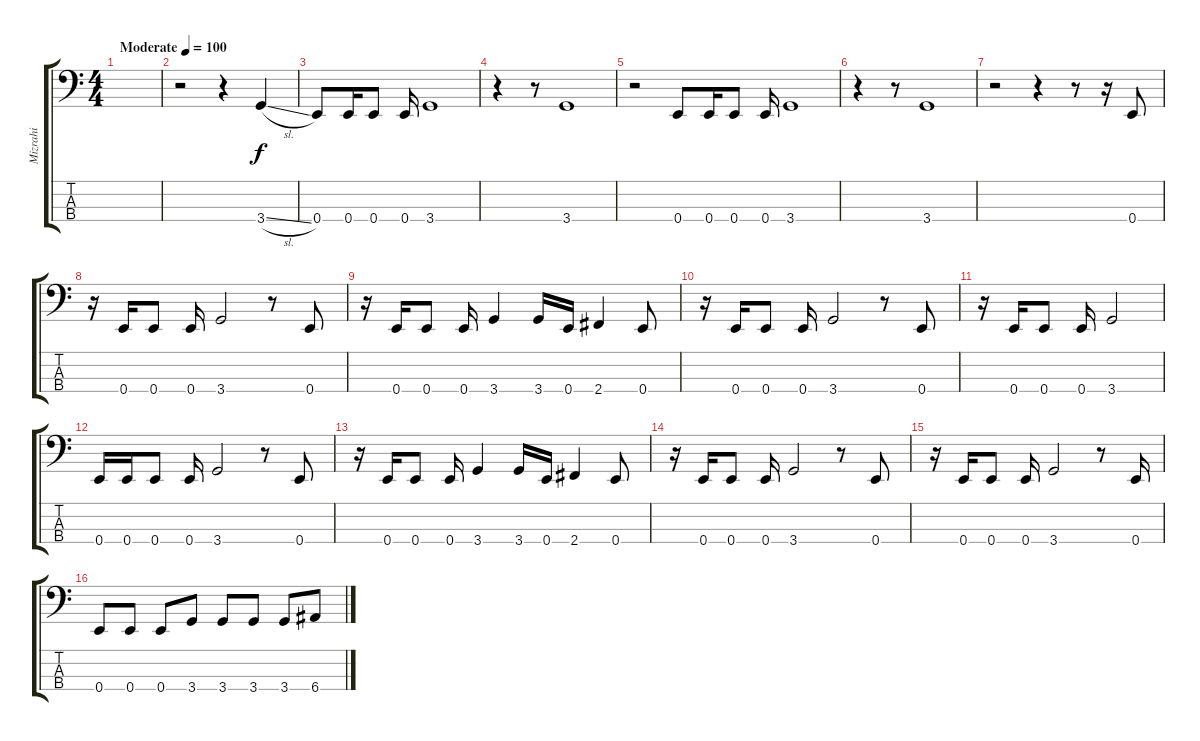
\track ("Mizrahi" "Mizrahi") {instrument synthbass2}
\staff {score tabs}
\tuning (G2 D2 A1 E1) {hide}
\ts (4 4)
\tempo (100 "Moderate")
\clef f4
\ks c
|
r.2 r.4 3.4{sl}.4 |
0.4.8 0.4.16 0.4.8 0.4.16 3.4.1 |
r.4 r.8 3.4.1 |
r.2 0.4.8 0.4.16 0.4.8 0.4.16 3.4.1 |
r.4 r.8 3.4.1 |
r.2 r.4 r.8 r.16 0.4.8 |
r.16 0.4.16 0.4.8 0.4.16 3.4.2 r.8 0.4.8 |
r.16 0.4.16 0.4.8 0.4.16 3.4.4 3.4.16 0.4.16 2.4.4 0.4.8 |
r.16 0.4.16 0.4.8 0.4.16 3.4.2 r.8 0.4.8 |
r.16 0.4.16 0.4.8 0.4.16 3.4.2 |
0.4.16 0.4.16 0.4.8 0.4.16 3.4.2 r.8 0.4.8 |
r.16 0.4.16 0.4.8 0.4.16 3.4.4 3.4.16 0.4.16 2.4.4 0.4.8 |
r.16 0.4.16 0.4.8 0.4.16 3.4.2 r.8 0.4.8 |
r.16 0.4.16 0.4.8 0.4.16 3.4.2 r.8 0.4.16 |
0.4.8 0.4.8 0.4.8 3.4.8 3.4.8 3.4.8 3.4.8 6.4.8
